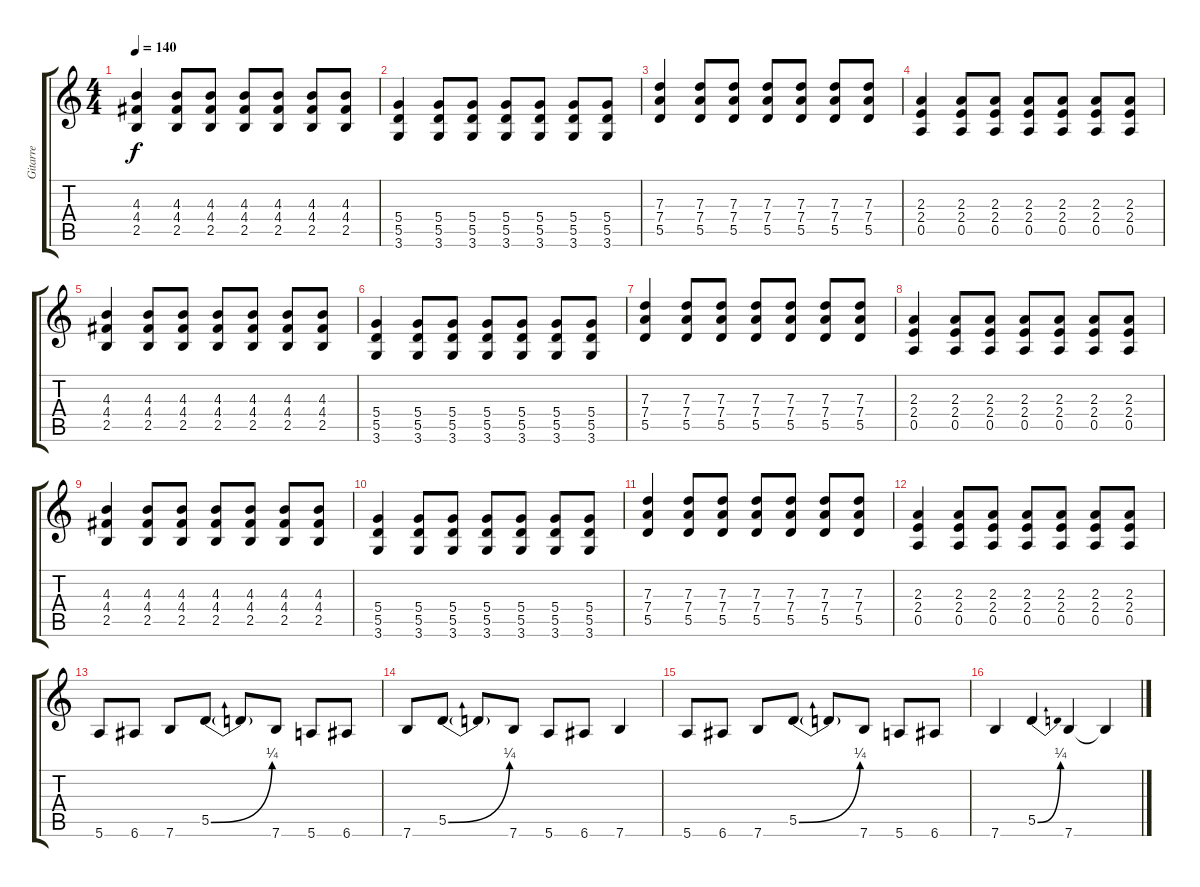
\track ("Gitarre" "Gitarre") {instrument overdrivenguitar}
\staff {score tabs}
\tuning (E4 B3 G3 D3 A2 E2) {hide}
\ts (4 4)
\tempo 140
\clef g2
\ks c
(4.3 4.4 2.5).4{dy f} (4.3 4.4 2.5).8 (4.3 4.4 2.5).8 (4.3 4.4 2.5).8 (4.3 4.4 2.5).8 (4.3 4.4 2.5).8 (4.3 4.4 2.5).8 |
(5.4 5.5 3.6).4 (5.4 5.5 3.6).8 (5.4 5.5 3.6).8 (5.4 5.5 3.6).8 (5.4 5.5 3.6).8 (5.4 5.5 3.6).8 (5.4 5.5 3.6).8 |
(7.3 7.4 5.5).4 (7.3 7.4 5.5).8 (7.3 7.4 5.5).8 (7.3 7.4 5.5).8 (7.3 7.4 5.5).8 (7.3 7.4 5.5).8 (7.3 7.4 5.5).8 |
(2.3 2.4 0.5).4 (2.3 2.4 0.5).8 (2.3 2.4 0.5).8 (2.3 2.4 0.5).8 (2.3 2.4 0.5).8 (2.3 2.4 0.5).8 (2.3 2.4 0.5).8 |
(4.3 4.4 2.5).4 (4.3 4.4 2.5).8 (4.3 4.4 2.5).8 (4.3 4.4 2.5).8 (4.3 4.4 2.5).8 (4.3 4.4 2.5).8 (4.3 4.4 2.5).8 |
(5.4 5.5 3.6).4 (5.4 5.5 3.6).8 (5.4 5.5 3.6).8 (5.4 5.5 3.6).8 (5.4 5.5 3.6).8 (5.4 5.5 3.6).8 (5.4 5.5 3.6).8 |
(7.3 7.4 5.5).4 (7.3 7.4 5.5).8 (7.3 7.4 5.5).8 (7.3 7.4 5.5).8 (7.3 7.4 5.5).8 (7.3 7.4 5.5).8 (7.3 7.4 5.5).8 |
(2.3 2.4 0.5).4 (2.3 2.4 0.5).8 (2.3 2.4 0.5).8 (2.3 2.4 0.5).8 (2.3 2.4 0.5).8 (2.3 2.4 0.5).8 (2.3 2.4 0.5).8 |
(4.3 4.4 2.5).4 (4.3 4.4 2.5).8 (4.3 4.4 2.5).8 (4.3 4.4 2.5).8 (4.3 4.4 2.5).8 (4.3 4.4 2.5).8 (4.3 4.4 2.5).8 |
(5.4 5.5 3.6).4 (5.4 5.5 3.6).8 (5.4 5.5 3.6).8 (5.4 5.5 3.6).8 (5.4 5.5 3.6).8 (5.4 5.5 3.6).8 (5.4 5.5 3.6).8 |
(7.3 7.4 5.5).4 (7.3 7.4 5.5).8 (7.3 7.4 5.5).8 (7.3 7.4 5.5).8 (7.3 7.4 5.5).8 (7.3 7.4 5.5).8 (7.3 7.4 5.5).8 |
(2.3 2.4 0.5).4 (2.3 2.4 0.5).8 (2.3 2.4 0.5).8 (2.3 2.4 0.5).8 (2.3 2.4 0.5).8 (2.3 2.4 0.5).8 (2.3 2.4 0.5).8 |
5.6.8 6.6.8 7.6.8 5.5{be (bend 0 0 60 1)}.8 5.5{t}.8 7.6.8 5.6.8 6.6.8 |
7.6.8 5.5{be (bend 0 0 60 1)}.8 5.5{t}.8 7.6.8 5.6.8 6.6.8 7.6.4 |
5.6.8 6.6.8 7.6.8 5.5{be (bend 0 0 60 1)}.8 5.5{t}.8 7.6.8 5.6.8 6.6.8 |
7.6.4 5.5{be (bend 0 0 60 1)}.4 7.6.4 7.6{t}.4
